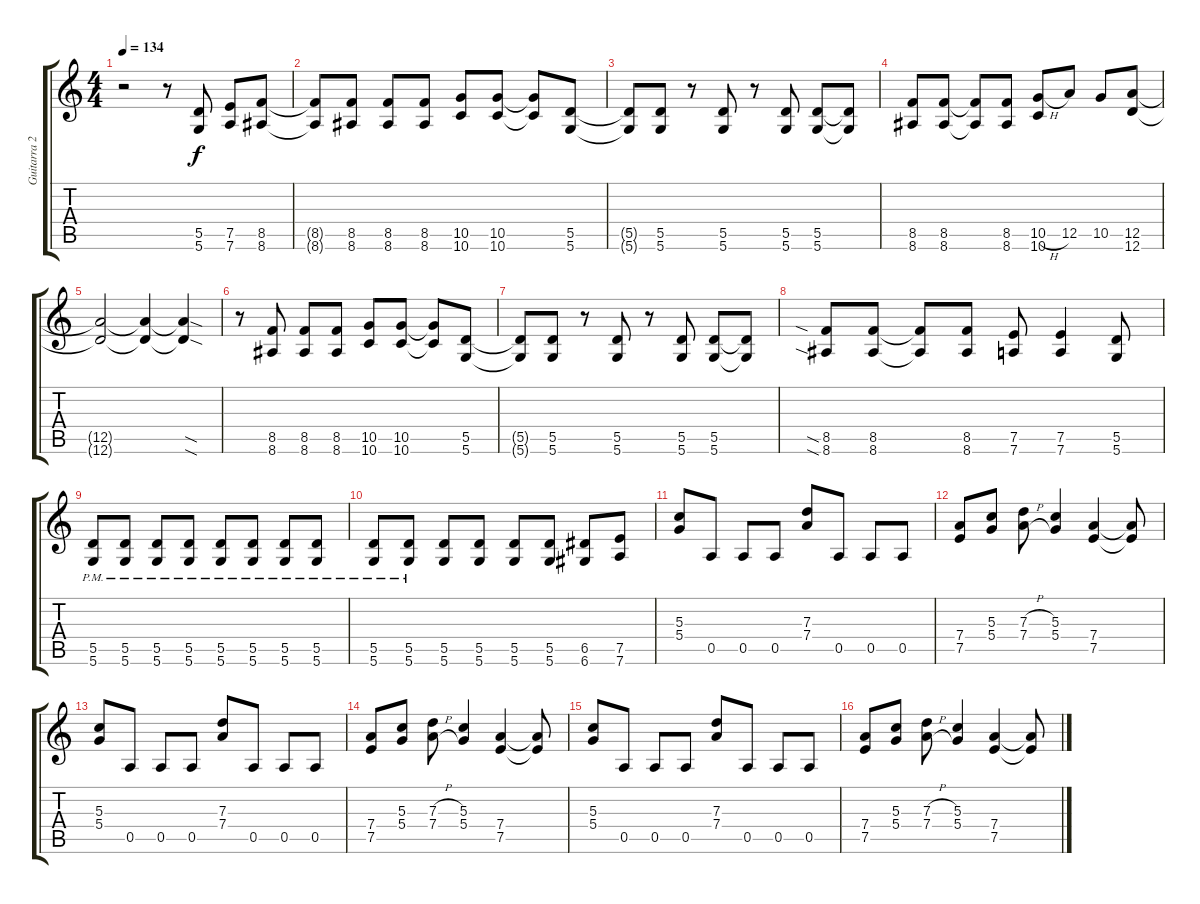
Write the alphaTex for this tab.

\track ("Guitarra 2 [Brad Whitford]" "Guitarra 2") {instrument distortionguitar}
\staff {score tabs}
\tuning (E4 B3 G3 D3 A2 D2) {hide}
\ts (4 4)
\tempo 134
\clef g2
\ks c
r.2{dy f} r.8 (5.5 5.6).8 (7.5 7.6).8 (8.5 8.6).8 |
(8.5{t} 8.6{t}).8 (8.5 8.6).8 (8.5 8.6).8 (8.5 8.6).8 (10.5 10.6).8 (10.5 10.6).8 (10.5{t} 10.6{t}).8 (5.5 5.6).8 |
(5.5{t} 5.6{t}).8 (5.5 5.6).8 r.8 (5.5 5.6).8 r.8 (5.5 5.6).8 (5.5 5.6).8 (5.5{t} 5.6{t}).8 |
(8.5 8.6).8 (8.5 8.6).8 (8.5{t} 8.6{t}).8 (8.5 8.6).8 (10.5{h} 10.6).8 12.5.8 10.5.8 (12.5 12.6).8 |
(12.5{t} 12.6{t}).2 (12.5{t} 12.6{t}).4 (12.5{sod t} 12.6{sod t}).4 |
r.8 (8.5 8.6).8 (8.5 8.6).8 (8.5 8.6).8 (10.5 10.6).8 (10.5 10.6).8 (10.5{t} 10.6{t}).8 (5.5 5.6).8 |
(5.5{t} 5.6{t}).8 (5.5 5.6).8 r.8 (5.5 5.6).8 r.8 (5.5 5.6).8 (5.5 5.6).8 (5.5{t} 5.6{t}).8 |
(8.5{sia} 8.6{sia}).8 (8.5 8.6).8 (8.5{t} 8.6{t}).8 (8.5 8.6).8 (7.5 7.6).8 (7.5 7.6).4 (5.5 5.6).8 |
(5.5{pm} 5.6{pm}).8 (5.5{pm} 5.6{pm}).8 (5.5{pm} 5.6{pm}).8 (5.5{pm} 5.6{pm}).8 (5.5{pm} 5.6{pm}).8 (5.5{pm} 5.6{pm}).8 (5.5{pm} 5.6{pm}).8 (5.5{pm} 5.6{pm}).8 |
(5.5{pm} 5.6{pm}).8 (5.5{pm} 5.6).8 (5.5 5.6).8 (5.5 5.6).8 (5.5 5.6).8 (5.5 5.6).8 (6.5 6.6).8 (7.5 7.6).8 |
(5.3 5.4).8 0.5.8 0.5.8 0.5.8 (7.3 7.4).8 0.5.8 0.5.8 0.5.8 |
(7.4 7.5).8 (5.3 5.4).8 (7.3{h} 7.4{h}).8 (5.3 5.4).4 (7.4 7.5).4 (7.4{t} 7.5{t}).8 |
(5.3 5.4).8 0.5.8 0.5.8 0.5.8 (7.3 7.4).8 0.5.8 0.5.8 0.5.8 |
(7.4 7.5).8 (5.3 5.4).8 (7.3{h} 7.4{h}).8 (5.3 5.4).4 (7.4 7.5).4 (7.4{t} 7.5{t}).8 |
(5.3 5.4).8 0.5.8 0.5.8 0.5.8 (7.3 7.4).8 0.5.8 0.5.8 0.5.8 |
(7.4 7.5).8 (5.3 5.4).8 (7.3{h} 7.4{h}).8 (5.3 5.4).4 (7.4 7.5).4 (7.4{t} 7.5{t}).8
